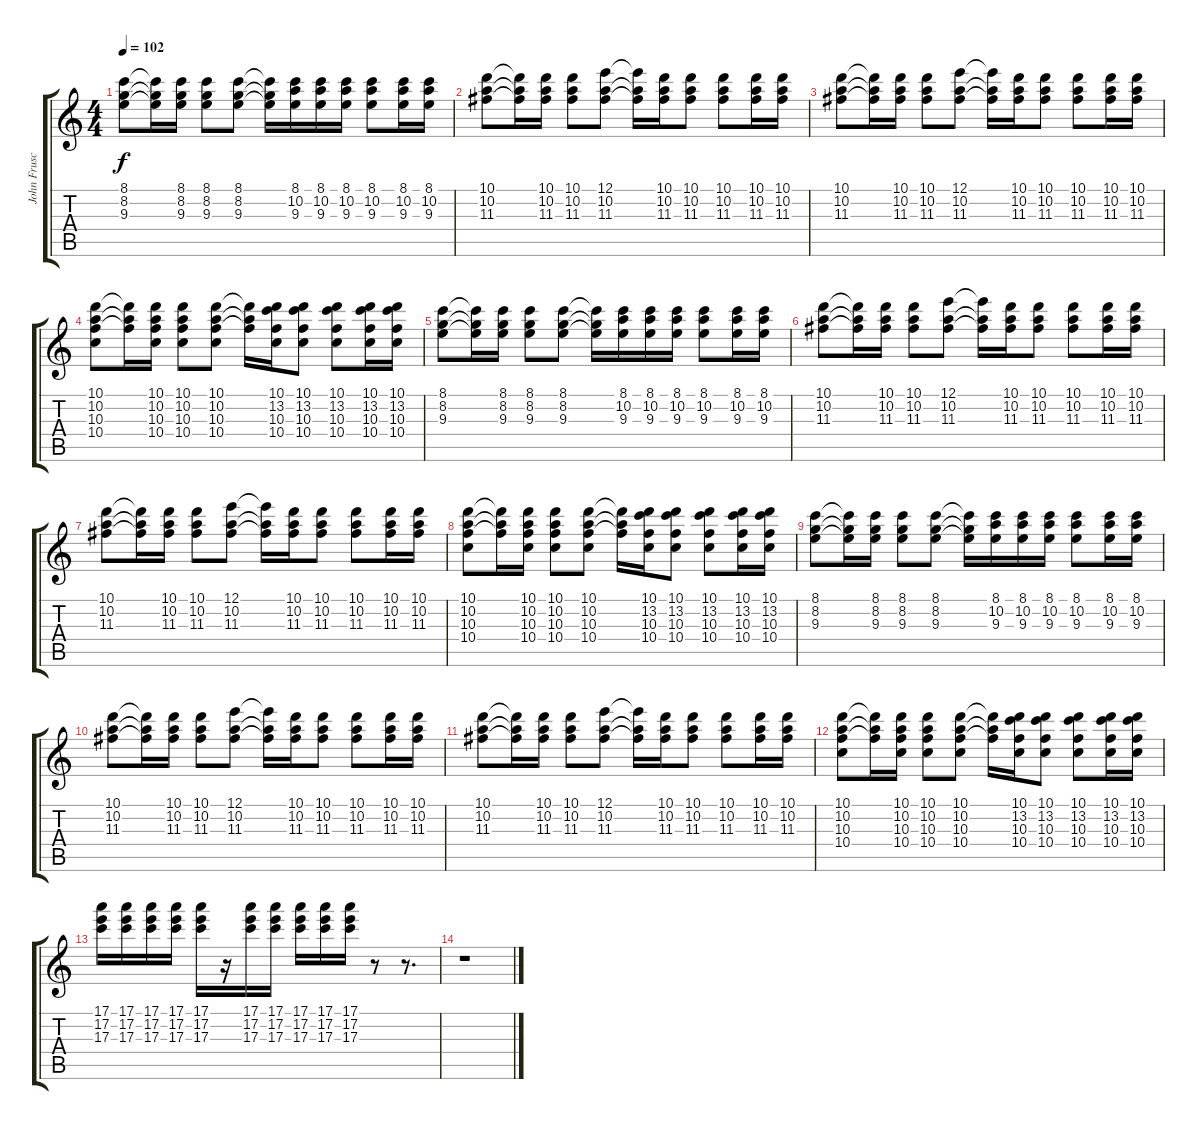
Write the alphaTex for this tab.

\track ("John Frusciante" "John Frusc") {instrument electricguitarclean}
\staff {score tabs}
\tuning (E4 B3 G3 D3 A2 E2) {hide}
\ts (4 4)
\tempo 102
\clef g2
\ks c
(8.1 8.2 9.3).8{dy f} (8.1{t} 8.2{t} 9.3{t}).16 (8.1 8.2 9.3).16 (8.1 8.2 9.3).8 (8.1 8.2 9.3).8 (8.1{t} 8.2{t} 9.3{t}).16 (8.1 10.2 9.3).16 (8.1 10.2 9.3).16 (8.1 10.2 9.3).16 (8.1 10.2 9.3).8 (8.1 10.2 9.3).16 (8.1 10.2 9.3).16 |
(10.1 10.2 11.3).8 (10.1{t} 10.2{t} 11.3{t}).16 (10.1 10.2 11.3).16 (10.1 10.2 11.3).8 (12.1 10.2 11.3).8 (12.1{t} 10.2{t} 11.3{t}).16 (10.1 10.2 11.3).16 (10.1 10.2 11.3).8 (10.1 10.2 11.3).8 (10.1 10.2 11.3).16 (10.1 10.2 11.3).16 |
(10.1 10.2 11.3).8 (10.1{t} 10.2{t} 11.3{t}).16 (10.1 10.2 11.3).16 (10.1 10.2 11.3).8 (12.1 10.2 11.3).8 (12.1{t} 10.2{t} 11.3{t}).16 (10.1 10.2 11.3).16 (10.1 10.2 11.3).8 (10.1 10.2 11.3).8 (10.1 10.2 11.3).16 (10.1 10.2 11.3).16 |
(10.1 10.2 10.3 10.4).8 (10.1{t} 10.2{t} 10.3{t}).16 (10.1 10.2 10.3 10.4).16 (10.1 10.2 10.3 10.4).8 (10.1 10.2 10.3 10.4).8 (10.1{t} 10.2{t} 10.3{t}).16 (10.1 13.2 10.3 10.4).16 (10.1 13.2 10.3 10.4).8 (10.1 13.2 10.3 10.4).8 (10.1 13.2 10.3 10.4).16 (10.1 13.2 10.3 10.4).16 |
(8.1 8.2 9.3).8 (8.1{t} 8.2{t} 9.3{t}).16 (8.1 8.2 9.3).16 (8.1 8.2 9.3).8 (8.1 8.2 9.3).8 (8.1{t} 8.2{t} 9.3{t}).16 (8.1 10.2 9.3).16 (8.1 10.2 9.3).16 (8.1 10.2 9.3).16 (8.1 10.2 9.3).8 (8.1 10.2 9.3).16 (8.1 10.2 9.3).16 |
(10.1 10.2 11.3).8 (10.1{t} 10.2{t} 11.3{t}).16 (10.1 10.2 11.3).16 (10.1 10.2 11.3).8 (12.1 10.2 11.3).8 (12.1{t} 10.2{t} 11.3{t}).16 (10.1 10.2 11.3).16 (10.1 10.2 11.3).8 (10.1 10.2 11.3).8 (10.1 10.2 11.3).16 (10.1 10.2 11.3).16 |
(10.1 10.2 11.3).8 (10.1{t} 10.2{t} 11.3{t}).16 (10.1 10.2 11.3).16 (10.1 10.2 11.3).8 (12.1 10.2 11.3).8 (12.1{t} 10.2{t} 11.3{t}).16 (10.1 10.2 11.3).16 (10.1 10.2 11.3).8 (10.1 10.2 11.3).8 (10.1 10.2 11.3).16 (10.1 10.2 11.3).16 |
(10.1 10.2 10.3 10.4).8 (10.1{t} 10.2{t} 10.3{t}).16 (10.1 10.2 10.3 10.4).16 (10.1 10.2 10.3 10.4).8 (10.1 10.2 10.3 10.4).8 (10.1{t} 10.2{t} 10.3{t}).16 (10.1 13.2 10.3 10.4).16 (10.1 13.2 10.3 10.4).8 (10.1 13.2 10.3 10.4).8 (10.1 13.2 10.3 10.4).16 (10.1 13.2 10.3 10.4).16 |
(8.1 8.2 9.3).8 (8.1{t} 8.2{t} 9.3{t}).16 (8.1 8.2 9.3).16 (8.1 8.2 9.3).8 (8.1 8.2 9.3).8 (8.1{t} 8.2{t} 9.3{t}).16 (8.1 10.2 9.3).16 (8.1 10.2 9.3).16 (8.1 10.2 9.3).16 (8.1 10.2 9.3).8 (8.1 10.2 9.3).16 (8.1 10.2 9.3).16 |
(10.1 10.2 11.3).8 (10.1{t} 10.2{t} 11.3{t}).16 (10.1 10.2 11.3).16 (10.1 10.2 11.3).8 (12.1 10.2 11.3).8 (12.1{t} 10.2{t} 11.3{t}).16 (10.1 10.2 11.3).16 (10.1 10.2 11.3).8 (10.1 10.2 11.3).8 (10.1 10.2 11.3).16 (10.1 10.2 11.3).16 |
(10.1 10.2 11.3).8 (10.1{t} 10.2{t} 11.3{t}).16 (10.1 10.2 11.3).16 (10.1 10.2 11.3).8 (12.1 10.2 11.3).8 (12.1{t} 10.2{t} 11.3{t}).16 (10.1 10.2 11.3).16 (10.1 10.2 11.3).8 (10.1 10.2 11.3).8 (10.1 10.2 11.3).16 (10.1 10.2 11.3).16 |
(10.1 10.2 10.3 10.4).8 (10.1{t} 10.2{t} 10.3{t}).16 (10.1 10.2 10.3 10.4).16 (10.1 10.2 10.3 10.4).8 (10.1 10.2 10.3 10.4).8 (10.1{t} 10.2{t} 10.3{t}).16 (10.1 13.2 10.3 10.4).16 (10.1 13.2 10.3 10.4).8 (10.1 13.2 10.3 10.4).8 (10.1 13.2 10.3 10.4).16 (10.1 13.2 10.3 10.4).16 |
(17.1 17.2 17.3).16 (17.1 17.2 17.3).16 (17.1 17.2 17.3).16 (17.1 17.2 17.3).16 (17.1 17.2 17.3).16 r.16 (17.1 17.2 17.3).16 (17.1 17.2 17.3).16 (17.1 17.2 17.3).16 (17.1 17.2 17.3).16 (17.1 17.2 17.3).16 r.8 r.8{d} |
r.1
